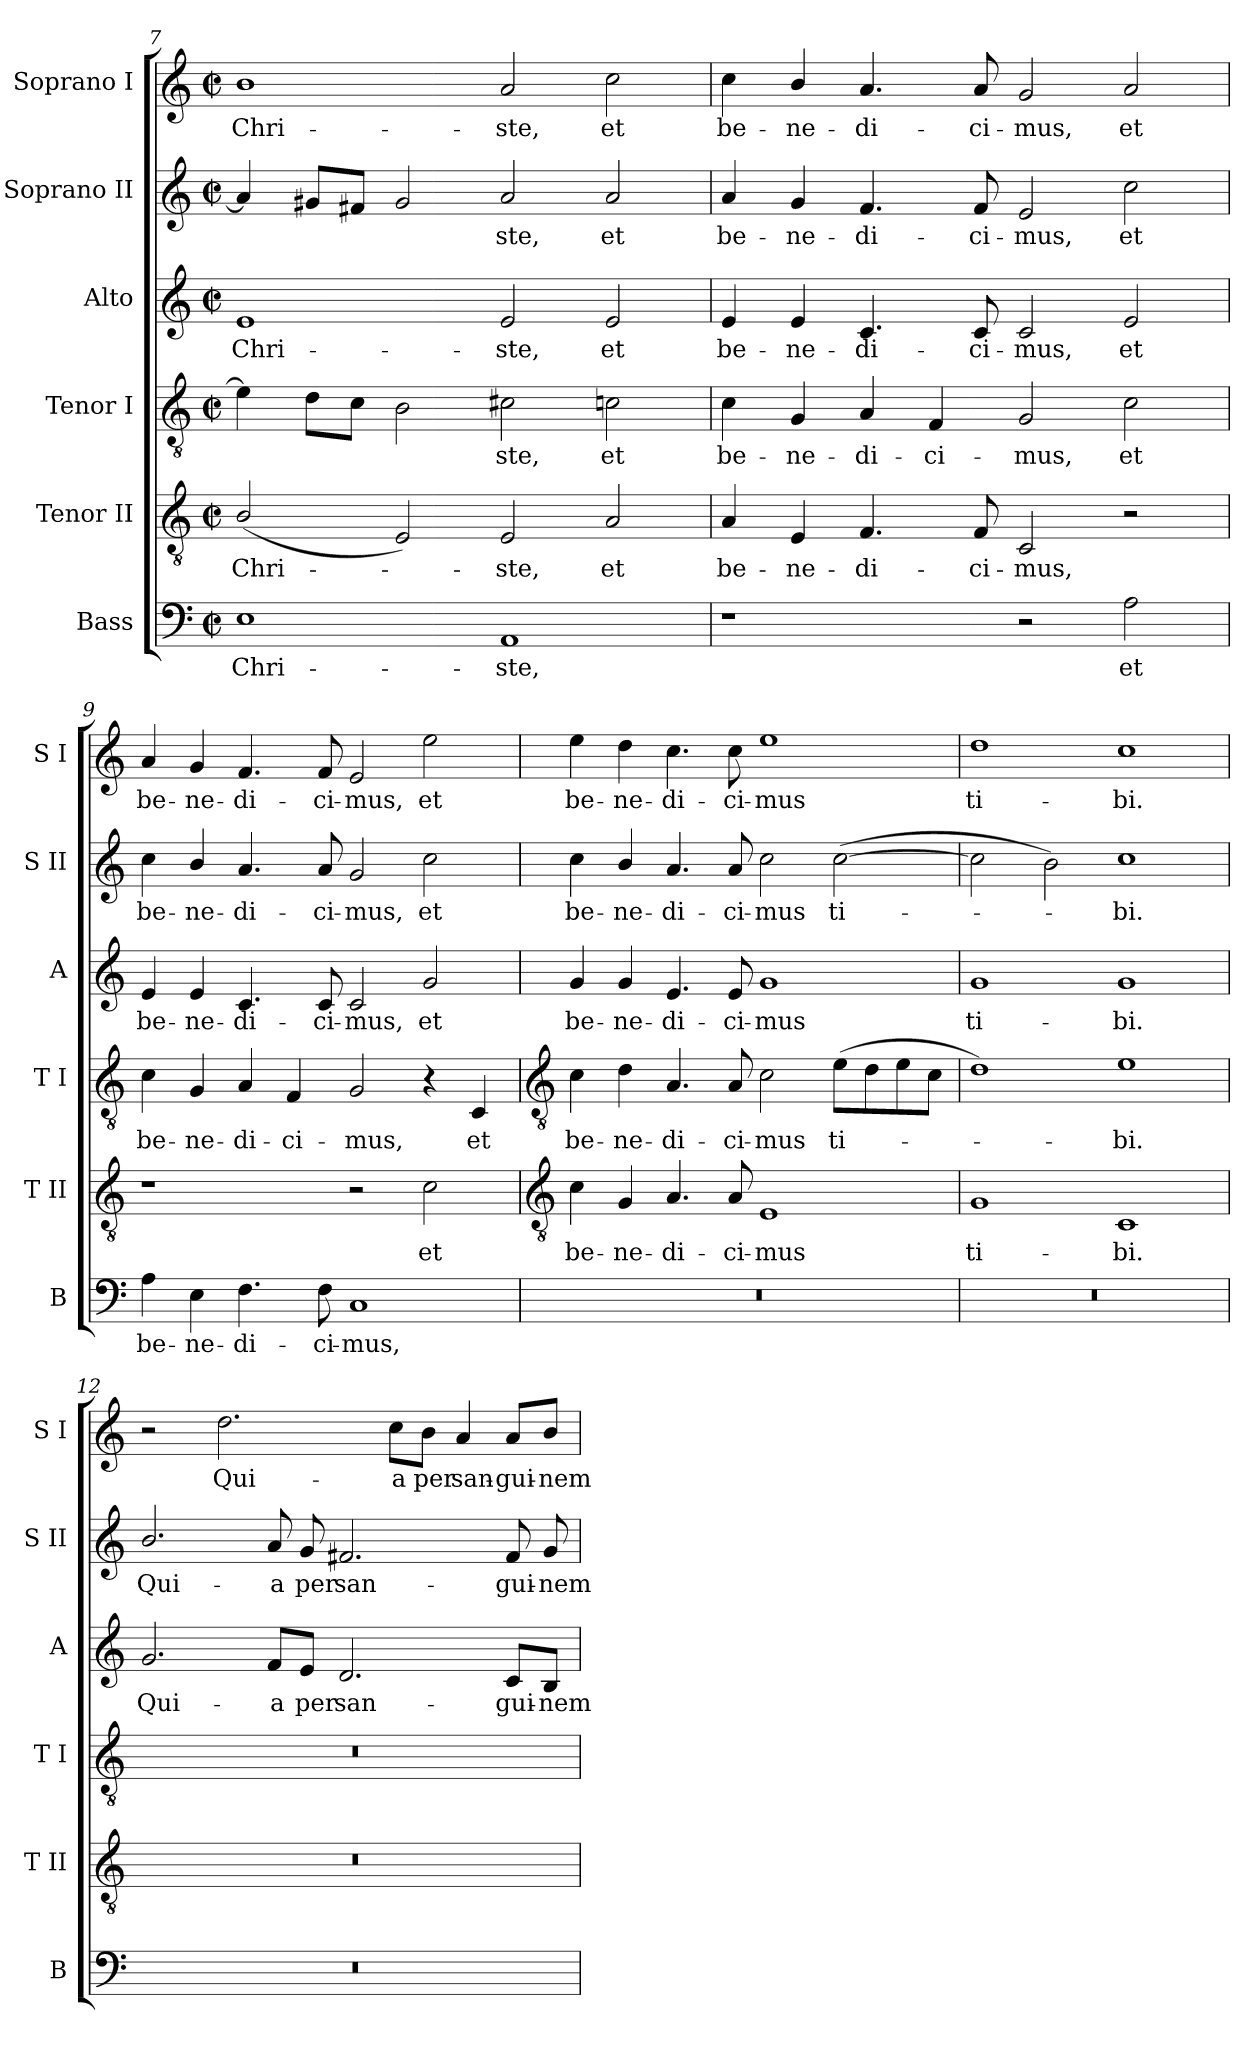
**kern	**text	**kern	**text	**kern	**text	**kern	**text	**kern	**text	**kern	**text
*part6	*part6	*part5	*part5	*part4	*part4	*part3	*part3	*part2	*part2	*part1	*part1
*staff6	*staff6	*staff5	*staff5	*staff4	*staff4	*staff3	*staff3	*staff2	*staff2	*staff1	*staff1
*I"Bass	*	*I"Tenor II	*	*I"Tenor I	*	*I"Alto	*	*I"Soprano II	*	*I"Soprano I	*
*I'B	*	*I'T II	*	*I'T I	*	*I'A	*	*I'S II	*	*I'S I	*
*clefF4	*	*clefGv2	*	*clefGv2	*	*clefG2	*	*clefG2	*	*clefG2	*
*k[]	*	*k[]	*	*k[]	*	*k[]	*	*k[]	*	*k[]	*
*C:	*	*C:	*	*C:	*	*C:	*	*C:	*	*C:	*
*M4/2	*	*M4/2	*	*M4/2	*	*M4/2	*	*M4/2	*	*M4/2	*
*met(c|)	*	*met(c|)	*	*met(c|)	*	*met(c|)	*	*met(c|)	*	*met(c|)	*
=7	=7	=7	=7	=7	=7	=7	=7	=7	=7	=7	=7
!	!LO:LY:b	!	!LO:LY:b	!	!	!	!LO:LY:b	!	!	!	!LO:LY:b
1E	Chri-	(<2B/	Chri-	4e]	.	1e	Chri-	4a]	.	1b	Chri-
.	.	.	.	8dL	.	.	.	8g#XL	.	.	.
.	.	.	.	8cJ	.	.	.	8f#XJ	.	.	.
.	.	2E)	.	2B	.	.	.	2g#	.	.	.
!	!LO:LY:b	!	!LO:LY:b	!	!LO:LY:b	!	!LO:LY:b	!	!LO:LY:b	!	!LO:LY:b
1AA	-ste,	2E	ste,	2c#X	ste,	2e	-ste,	2a	ste,	2a	-ste,
!	!	!	!LO:LY:b	!	!LO:LY:b	!	!LO:LY:b	!	!LO:LY:b	!	!LO:LY:b
.	.	2A	et	2cn	et	2e	et	2a	et	2cc	et
=8	=8	=8	=8	=8	=8	=8	=8	=8	=8	=8	=8
!	!	!	!LO:LY:b	!	!LO:LY:b	!	!LO:LY:b	!	!LO:LY:b	!	!LO:LY:b
1r	.	4A	be-	4c	be-	4e	be-	4a	be-	4cc	be-
!	!	!	!LO:LY:b	!	!LO:LY:b	!	!LO:LY:b	!	!LO:LY:b	!	!LO:LY:b
.	.	4E	-ne-	4G	-ne-	4e	-ne-	4g	-ne-	4b/	-ne-
!	!	!	!LO:LY:b	!	!LO:LY:b	!	!LO:LY:b	!	!LO:LY:b	!	!LO:LY:b
.	.	4.F	-di-	4A	-di-	4.c	-di-	4.f	-di-	4.a	-di-
!	!	!	!	!	!LO:LY:b	!	!	!	!	!	!
.	.	.	.	4F	-ci-	.	.	.	.	.	.
!	!	!	!LO:LY:b	!	!	!	!LO:LY:b	!	!LO:LY:b	!	!LO:LY:b
.	.	8F	-ci-	.	.	8c	-ci-	8f	-ci-	8a	-ci-
!	!	!	!LO:LY:b	!	!LO:LY:b	!	!LO:LY:b	!	!LO:LY:b	!	!LO:LY:b
2r	.	2C	-mus,	2G	-mus,	2c	-mus,	2e	-mus,	2g	-mus,
!	!LO:LY:b	!	!	!	!LO:LY:b	!	!LO:LY:b	!	!LO:LY:b	!	!LO:LY:b
2A	et	2r	.	2c	et	2e	et	2cc	et	2a	et
=9	=9	=9	=9	=9	=9	=9	=9	=9	=9	=9	=9
!	!LO:LY:b	!	!	!	!LO:LY:b	!	!LO:LY:b	!	!LO:LY:b	!	!LO:LY:b
4A	be-	1r	.	4c	be-	4e	be-	4cc	be-	4a	be-
!	!LO:LY:b	!	!	!	!LO:LY:b	!	!LO:LY:b	!	!LO:LY:b	!	!LO:LY:b
4E	-ne-	.	.	4G	-ne-	4e	-ne-	4b/	-ne-	4g	-ne-
!	!LO:LY:b	!	!	!	!LO:LY:b	!	!LO:LY:b	!	!LO:LY:b	!	!LO:LY:b
4.F	-di-	.	.	4A	-di-	4.c	-di-	4.a	-di-	4.f	-di-
!	!	!	!	!	!LO:LY:b	!	!	!	!	!	!
.	.	.	.	4F	-ci-	.	.	.	.	.	.
!	!LO:LY:b	!	!	!	!	!	!LO:LY:b	!	!LO:LY:b	!	!LO:LY:b
8F	-ci-	.	.	.	.	8c	-ci-	8a	-ci-	8f	-ci-
!	!LO:LY:b	!	!	!	!LO:LY:b	!	!LO:LY:b	!	!LO:LY:b	!	!LO:LY:b
1C	-mus,	2r	.	2G	-mus,	2c	-mus,	2g	-mus,	2e	-mus,
!	!	!	!LO:LY:b	!	!	!	!LO:LY:b	!	!LO:LY:b	!	!LO:LY:b
.	.	2c	et	4r	.	2g	et	2cc	et	2ee	et
!	!	!	!	!	!LO:LY:b	!	!	!	!	!	!
.	.	.	.	4C	et	.	.	.	.	.	.
!!LO:LB:g=z
=10	=10	=10	=10	=10	=10	=10	=10	=10	=10	=10	=10
*	*	*clefGv2	*	*clefGv2	*	*	*	*	*	*	*
!	!	!	!LO:LY:b	!	!LO:LY:b	!	!LO:LY:b	!	!LO:LY:b	!	!LO:LY:b
0r	.	4c	be-	4c	be-	4g	be-	4cc	be-	4ee	be-
!	!	!	!LO:LY:b	!	!LO:LY:b	!	!LO:LY:b	!	!LO:LY:b	!	!LO:LY:b
.	.	4G	-ne-	4d	-ne-	4g	-ne-	4b/	-ne-	4dd	-ne-
!	!	!	!LO:LY:b	!	!LO:LY:b	!	!LO:LY:b	!	!LO:LY:b	!	!LO:LY:b
.	.	4.A	-di-	4.A	-di-	4.e	-di-	4.a	-di-	4.cc	-di-
!	!	!	!LO:LY:b	!	!LO:LY:b	!	!LO:LY:b	!	!LO:LY:b	!	!LO:LY:b
.	.	8A	-ci-	8A	-ci-	8e	-ci-	8a	-ci-	8cc	-ci-
!	!	!	!LO:LY:b	!	!LO:LY:b	!	!LO:LY:b	!	!LO:LY:b	!	!LO:LY:b
.	.	1E	-mus	2c	-mus	1g	-mus	2cc	-mus	1ee	-mus
!	!	!	!	!	!LO:LY:b	!	!	!	!LO:LY:b	!	!
.	.	.	.	(>8eL	ti-	.	.	(>[2cc	ti-	.	.
.	.	.	.	8d	.	.	.	.	.	.	.
.	.	.	.	8e	.	.	.	.	.	.	.
.	.	.	.	8cJ	.	.	.	.	.	.	.
=11	=11	=11	=11	=11	=11	=11	=11	=11	=11	=11	=11
!	!	!	!LO:LY:b	!	!	!	!LO:LY:b	!	!	!	!LO:LY:b
0r	.	1G	ti-	1d)	.	1g	ti-	2cc]	.	1dd	ti-
.	.	.	.	.	.	.	.	2b)	.	.	.
!	!	!	!LO:LY:b	!	!LO:LY:b	!	!LO:LY:b	!	!LO:LY:b	!	!LO:LY:b
.	.	1C	-bi.	1e	bi.	1g	-bi.	1cc	bi.	1cc	-bi.
=12	=12	=12	=12	=12	=12	=12	=12	=12	=12	=12	=12
!	!	!	!	!	!	!	!LO:LY:b	!	!LO:LY:b	!	!
0r	.	0r	.	0r	.	2.g	Qui-	2.b/	Qui-	2r	.
!	!	!	!	!	!	!	!	!	!	!	!LO:LY:b
.	.	.	.	.	.	.	.	.	.	2.dd	Qui-
!	!	!	!	!	!	!	!LO:LY:b	!	!LO:LY:b	!	!
.	.	.	.	.	.	8f/L	-a	8a	-a	.	.
!	!	!	!	!	!	!	!LO:LY:b	!	!LO:LY:b	!	!
.	.	.	.	.	.	8e/J	per	8g	per	.	.
!	!	!	!	!	!	!	!LO:LY:b	!	!LO:LY:b	!	!
.	.	.	.	.	.	2.d	san-	2.f#X	san-	.	.
!	!	!	!	!	!	!	!	!	!	!	!LO:LY:b
.	.	.	.	.	.	.	.	.	.	8cc\L	-a
!	!	!	!	!	!	!	!	!	!	!	!LO:LY:b
.	.	.	.	.	.	.	.	.	.	8b\J	per
!	!	!	!	!	!	!	!	!	!	!	!LO:LY:b
.	.	.	.	.	.	.	.	.	.	4a	san-
!	!	!	!	!	!	!	!LO:LY:b	!	!LO:LY:b	!	!LO:LY:b
.	.	.	.	.	.	8c/L	-gui-	8f#	-gui-	8a/L	-gui-
!	!	!	!	!	!	!	!LO:LY:b	!	!LO:LY:b	!	!LO:LY:b
.	.	.	.	.	.	8B/J	-nem	8g	-nem	8b/J	-nem
=	=	=	=	=	=	=	=	=	=	=	=
*-	*-	*-	*-	*-	*-	*-	*-	*-	*-	*-	*-
